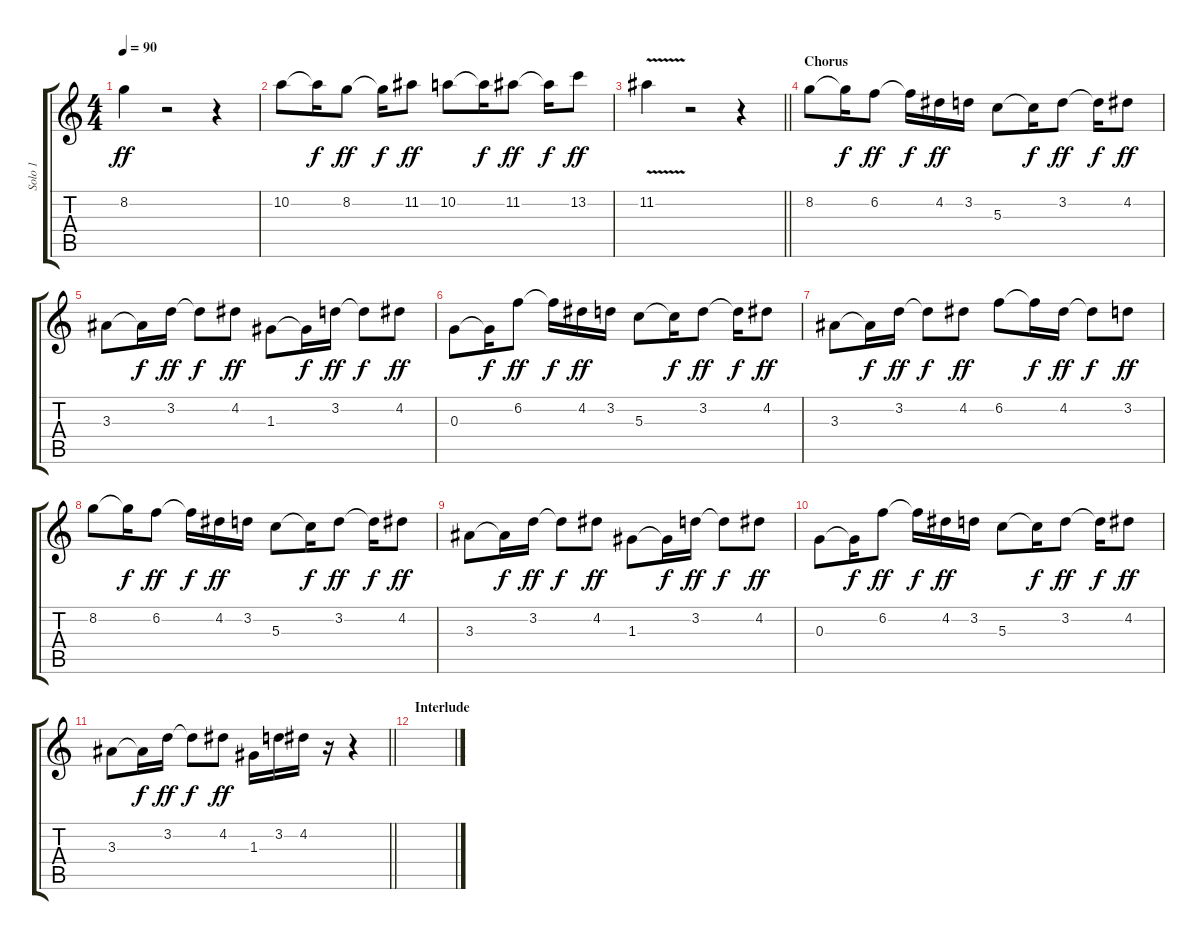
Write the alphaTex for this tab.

\track ("Solo 1" "Solo 1") {instrument distortionguitar}
\staff {score tabs}
\tuning (E4 B3 G3 D3 A2 D2) {hide}
\ts (4 4)
\tempo 90
\clef g2
\ks c
8.2.4{dy ff} r.2 r.4 |
10.2.8 10.2{t}.16{dy f} 8.2.8{dy ff} 8.2{t}.16{dy f} 11.2.8{dy ff} 10.2.8 10.2{t}.16{dy f} 11.2.8{dy ff} 11.2{t}.16{dy f} 13.2.8{dy ff} |
\barLineRight lightlight
11.2{v}.4 r.2 r.4 |
\section ("" "Chorus")
8.2.8 8.2{t}.16{dy f} 6.2.8{dy ff} 6.2{t}.16{dy f} 4.2.16{dy ff} 3.2.16 5.3.8 5.3{t}.16{dy f} 3.2.8{dy ff} 3.2{t}.16{dy f} 4.2.8{dy ff} |
3.3.8 3.3{t}.16{dy f} 3.2.16{dy ff} 3.2{t}.8{dy f} 4.2.8{dy ff} 1.3.8 1.3{t}.16{dy f} 3.2.16{dy ff} 3.2{t}.8{dy f} 4.2.8{dy ff} |
0.3.8 0.3{t}.16{dy f} 6.2.8{dy ff} 6.2{t}.16{dy f} 4.2.16{dy ff} 3.2.16 5.3.8 5.3{t}.16{dy f} 3.2.8{dy ff} 3.2{t}.16{dy f} 4.2.8{dy ff} |
3.3.8 3.3{t}.16{dy f} 3.2.16{dy ff} 3.2{t}.8{dy f} 4.2.8{dy ff} 6.2.8 6.2{t}.16{dy f} 4.2.16{dy ff} 4.2{t}.8{dy f} 3.2.8{dy ff} |
8.2.8 8.2{t}.16{dy f} 6.2.8{dy ff} 6.2{t}.16{dy f} 4.2.16{dy ff} 3.2.16 5.3.8 5.3{t}.16{dy f} 3.2.8{dy ff} 3.2{t}.16{dy f} 4.2.8{dy ff} |
3.3.8 3.3{t}.16{dy f} 3.2.16{dy ff} 3.2{t}.8{dy f} 4.2.8{dy ff} 1.3.8 1.3{t}.16{dy f} 3.2.16{dy ff} 3.2{t}.8{dy f} 4.2.8{dy ff} |
0.3.8 0.3{t}.16{dy f} 6.2.8{dy ff} 6.2{t}.16{dy f} 4.2.16{dy ff} 3.2.16 5.3.8 5.3{t}.16{dy f} 3.2.8{dy ff} 3.2{t}.16{dy f} 4.2.8{dy ff} |
\barLineRight lightlight
3.3.8 3.3{t}.16{dy f} 3.2.16{dy ff} 3.2{t}.8{dy f} 4.2.8{dy ff} 1.3.16 3.2.16 4.2.16 r.16 r.4 |
\section ("" "Interlude")
